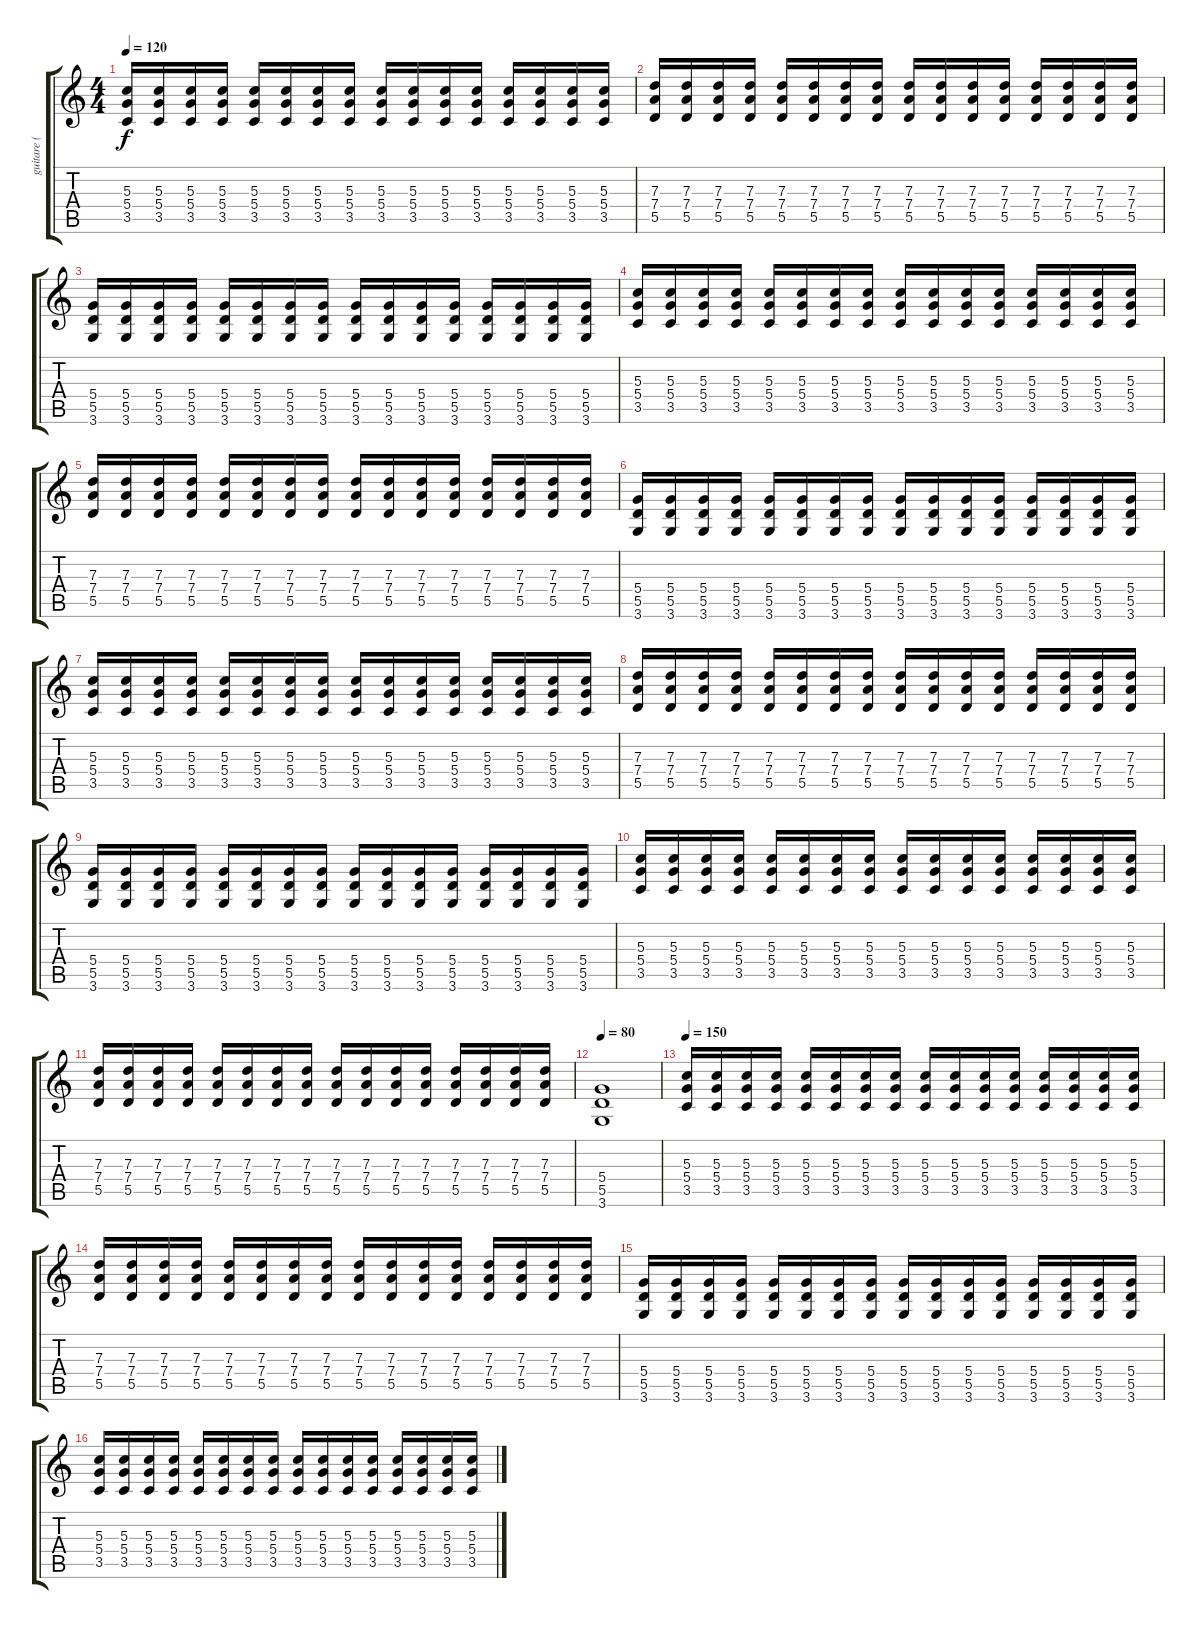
\track ("guitare ( Marie-Éve ) " "guitare ( ") {instrument electricguitarclean}
\staff {score tabs}
\tuning (E4 B3 G3 D3 A2 E2) {hide}
\ts (4 4)
\tempo 120
\clef g2
\ks c
(5.3 5.4 3.5).16{dy f} (5.3 5.4 3.5).16 (5.3 5.4 3.5).16 (5.3 5.4 3.5).16 (5.3 5.4 3.5).16 (5.3 5.4 3.5).16 (5.3 5.4 3.5).16 (5.3 5.4 3.5).16 (5.3 5.4 3.5).16 (5.3 5.4 3.5).16 (5.3 5.4 3.5).16 (5.3 5.4 3.5).16 (5.3 5.4 3.5).16 (5.3 5.4 3.5).16 (5.3 5.4 3.5).16 (5.3 5.4 3.5).16 |
(7.3 7.4 5.5).16 (7.3 7.4 5.5).16 (7.3 7.4 5.5).16 (7.3 7.4 5.5).16 (7.3 7.4 5.5).16 (7.3 7.4 5.5).16 (7.3 7.4 5.5).16 (7.3 7.4 5.5).16 (7.3 7.4 5.5).16 (7.3 7.4 5.5).16 (7.3 7.4 5.5).16 (7.3 7.4 5.5).16 (7.3 7.4 5.5).16 (7.3 7.4 5.5).16 (7.3 7.4 5.5).16 (7.3 7.4 5.5).16 |
(5.4 5.5 3.6).16 (5.4 5.5 3.6).16 (5.4 5.5 3.6).16 (5.4 5.5 3.6).16 (5.4 5.5 3.6).16 (5.4 5.5 3.6).16 (5.4 5.5 3.6).16 (5.4 5.5 3.6).16 (5.4 5.5 3.6).16 (5.4 5.5 3.6).16 (5.4 5.5 3.6).16 (5.4 5.5 3.6).16 (5.4 5.5 3.6).16 (5.4 5.5 3.6).16 (5.4 5.5 3.6).16 (5.4 5.5 3.6).16 |
(5.3 5.4 3.5).16 (5.3 5.4 3.5).16 (5.3 5.4 3.5).16 (5.3 5.4 3.5).16 (5.3 5.4 3.5).16 (5.3 5.4 3.5).16 (5.3 5.4 3.5).16 (5.3 5.4 3.5).16 (5.3 5.4 3.5).16 (5.3 5.4 3.5).16 (5.3 5.4 3.5).16 (5.3 5.4 3.5).16 (5.3 5.4 3.5).16 (5.3 5.4 3.5).16 (5.3 5.4 3.5).16 (5.3 5.4 3.5).16 |
(7.3 7.4 5.5).16 (7.3 7.4 5.5).16 (7.3 7.4 5.5).16 (7.3 7.4 5.5).16 (7.3 7.4 5.5).16 (7.3 7.4 5.5).16 (7.3 7.4 5.5).16 (7.3 7.4 5.5).16 (7.3 7.4 5.5).16 (7.3 7.4 5.5).16 (7.3 7.4 5.5).16 (7.3 7.4 5.5).16 (7.3 7.4 5.5).16 (7.3 7.4 5.5).16 (7.3 7.4 5.5).16 (7.3 7.4 5.5).16 |
(5.4 5.5 3.6).16 (5.4 5.5 3.6).16 (5.4 5.5 3.6).16 (5.4 5.5 3.6).16 (5.4 5.5 3.6).16 (5.4 5.5 3.6).16 (5.4 5.5 3.6).16 (5.4 5.5 3.6).16 (5.4 5.5 3.6).16 (5.4 5.5 3.6).16 (5.4 5.5 3.6).16 (5.4 5.5 3.6).16 (5.4 5.5 3.6).16 (5.4 5.5 3.6).16 (5.4 5.5 3.6).16 (5.4 5.5 3.6).16 |
(5.3 5.4 3.5).16 (5.3 5.4 3.5).16 (5.3 5.4 3.5).16 (5.3 5.4 3.5).16 (5.3 5.4 3.5).16 (5.3 5.4 3.5).16 (5.3 5.4 3.5).16 (5.3 5.4 3.5).16 (5.3 5.4 3.5).16 (5.3 5.4 3.5).16 (5.3 5.4 3.5).16 (5.3 5.4 3.5).16 (5.3 5.4 3.5).16 (5.3 5.4 3.5).16 (5.3 5.4 3.5).16 (5.3 5.4 3.5).16 |
(7.3 7.4 5.5).16 (7.3 7.4 5.5).16 (7.3 7.4 5.5).16 (7.3 7.4 5.5).16 (7.3 7.4 5.5).16 (7.3 7.4 5.5).16 (7.3 7.4 5.5).16 (7.3 7.4 5.5).16 (7.3 7.4 5.5).16 (7.3 7.4 5.5).16 (7.3 7.4 5.5).16 (7.3 7.4 5.5).16 (7.3 7.4 5.5).16 (7.3 7.4 5.5).16 (7.3 7.4 5.5).16 (7.3 7.4 5.5).16 |
(5.4 5.5 3.6).16 (5.4 5.5 3.6).16 (5.4 5.5 3.6).16 (5.4 5.5 3.6).16 (5.4 5.5 3.6).16 (5.4 5.5 3.6).16 (5.4 5.5 3.6).16 (5.4 5.5 3.6).16 (5.4 5.5 3.6).16 (5.4 5.5 3.6).16 (5.4 5.5 3.6).16 (5.4 5.5 3.6).16 (5.4 5.5 3.6).16 (5.4 5.5 3.6).16 (5.4 5.5 3.6).16 (5.4 5.5 3.6).16 |
(5.3 5.4 3.5).16 (5.3 5.4 3.5).16 (5.3 5.4 3.5).16 (5.3 5.4 3.5).16 (5.3 5.4 3.5).16 (5.3 5.4 3.5).16 (5.3 5.4 3.5).16 (5.3 5.4 3.5).16 (5.3 5.4 3.5).16 (5.3 5.4 3.5).16 (5.3 5.4 3.5).16 (5.3 5.4 3.5).16 (5.3 5.4 3.5).16 (5.3 5.4 3.5).16 (5.3 5.4 3.5).16 (5.3 5.4 3.5).16 |
(7.3 7.4 5.5).16 (7.3 7.4 5.5).16 (7.3 7.4 5.5).16 (7.3 7.4 5.5).16 (7.3 7.4 5.5).16 (7.3 7.4 5.5).16 (7.3 7.4 5.5).16 (7.3 7.4 5.5).16 (7.3 7.4 5.5).16 (7.3 7.4 5.5).16 (7.3 7.4 5.5).16 (7.3 7.4 5.5).16 (7.3 7.4 5.5).16 (7.3 7.4 5.5).16 (7.3 7.4 5.5).16 (7.3 7.4 5.5).16 |
\tempo 80
(5.4 5.5 3.6).1 |
\tempo 150
(5.3 5.4 3.5).16 (5.3 5.4 3.5).16 (5.3 5.4 3.5).16 (5.3 5.4 3.5).16 (5.3 5.4 3.5).16 (5.3 5.4 3.5).16 (5.3 5.4 3.5).16 (5.3 5.4 3.5).16 (5.3 5.4 3.5).16 (5.3 5.4 3.5).16 (5.3 5.4 3.5).16 (5.3 5.4 3.5).16 (5.3 5.4 3.5).16 (5.3 5.4 3.5).16 (5.3 5.4 3.5).16 (5.3 5.4 3.5).16 |
(7.3 7.4 5.5).16 (7.3 7.4 5.5).16 (7.3 7.4 5.5).16 (7.3 7.4 5.5).16 (7.3 7.4 5.5).16 (7.3 7.4 5.5).16 (7.3 7.4 5.5).16 (7.3 7.4 5.5).16 (7.3 7.4 5.5).16 (7.3 7.4 5.5).16 (7.3 7.4 5.5).16 (7.3 7.4 5.5).16 (7.3 7.4 5.5).16 (7.3 7.4 5.5).16 (7.3 7.4 5.5).16 (7.3 7.4 5.5).16 |
(5.4 5.5 3.6).16 (5.4 5.5 3.6).16 (5.4 5.5 3.6).16 (5.4 5.5 3.6).16 (5.4 5.5 3.6).16 (5.4 5.5 3.6).16 (5.4 5.5 3.6).16 (5.4 5.5 3.6).16 (5.4 5.5 3.6).16 (5.4 5.5 3.6).16 (5.4 5.5 3.6).16 (5.4 5.5 3.6).16 (5.4 5.5 3.6).16 (5.4 5.5 3.6).16 (5.4 5.5 3.6).16 (5.4 5.5 3.6).16 |
(5.3 5.4 3.5).16 (5.3 5.4 3.5).16 (5.3 5.4 3.5).16 (5.3 5.4 3.5).16 (5.3 5.4 3.5).16 (5.3 5.4 3.5).16 (5.3 5.4 3.5).16 (5.3 5.4 3.5).16 (5.3 5.4 3.5).16 (5.3 5.4 3.5).16 (5.3 5.4 3.5).16 (5.3 5.4 3.5).16 (5.3 5.4 3.5).16 (5.3 5.4 3.5).16 (5.3 5.4 3.5).16 (5.3 5.4 3.5).16
